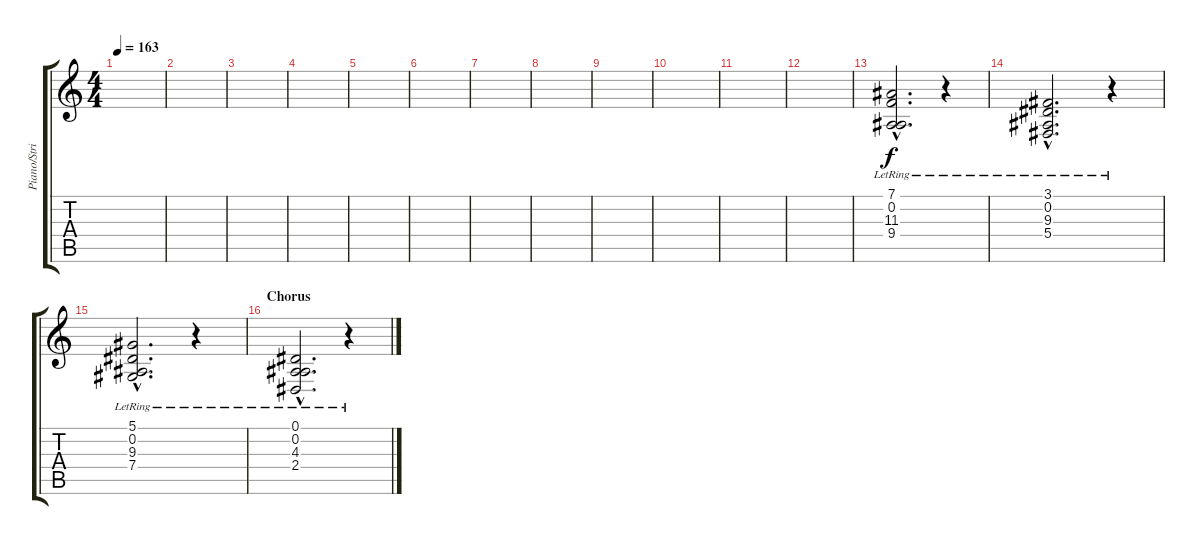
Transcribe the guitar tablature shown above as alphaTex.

\track ("Piano/Strings" "Piano/Stri") {instrument acousticgrandpiano}
\staff {score tabs}
\tuning (Eb4 Bb3 Gb3 Db3 Ab2 Eb2) {hide}
\ts (4 4)
\tempo 163
\clef g2
\ks c
|
|
|
|
|
|
|
|
|
|
|
|
(7.1{hac} 0.2{hac lr} 11.3{hac lr} 9.4{hac lr}).2{d instrument clavinet} r.4 |
(3.1{hac} 0.2{hac lr} 9.3{hac lr} 5.4{hac lr}).2{d} r.4 |
(5.1{hac lr} 0.2{hac lr} 9.3{hac lr} 7.4{hac}).2{d} r.4 |
\section ("" "Chorus")
(0.1{hac lr} 0.2{hac lr} 4.3{hac lr} 2.4{hac}).2{d} r.4
